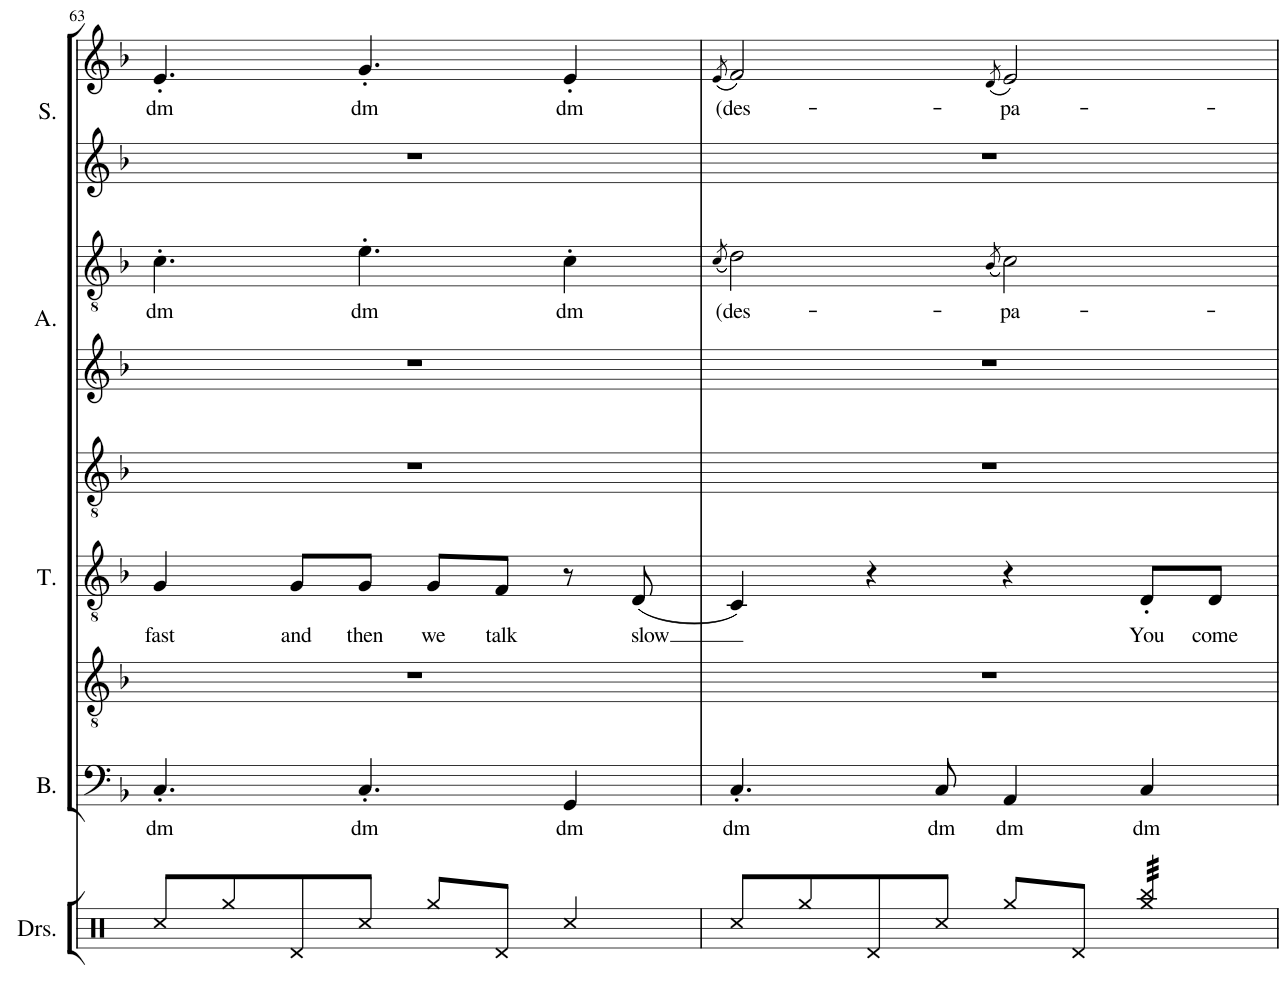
**kern	**text	**kern	**text	**kern	**text	**kern	**text
*part4	*part4	*part3	*part3	*part2	*part2	*part1	*part1
*staff4	*staff4	*staff3	*staff3	*staff2	*staff2	*staff1	*staff1
*I"Bass (Matt Sallee)	*	*I"Tenor (Scott Hoying)	*	*I"Alto (Mitch Grassi)	*	*I"Soprano (Kirstin Maldonado)	*
*I'B.	*	*I'T.	*	*I'A.	*	*I'S.	*
!!LO:PB:g=z
*clefF4	*	*clefGv2	*	*clefGv2	*	*clefG2	*
*k[b-]	*	*k[b-]	*	*k[b-]	*	*k[b-]	*
*M4/4	*	*M4/4	*	*M4/4	*	*M4/4	*
=63	=63	=63	=63	=63	=63	=63	=63
!	!LO:LY:b	!	!LO:LY:b	!	!LO:LY:b	!	!LO:LY:b
4.C'/	dm	4G/	fast	4.c'\	dm	4.e'/	dm
!	!	!	!LO:LY:b	!	!	!	!
.	.	8G/L	and	.	.	.	.
!	!LO:LY:b	!	!LO:LY:b	!	!LO:LY:b	!	!LO:LY:b
4.C'/	dm	8G/J	then	4.e'\	dm	4.g'/	dm
!	!	!	!LO:LY:b	!	!	!	!
.	.	8G/L	we	.	.	.	.
!	!	!	!LO:LY:b	!	!	!	!
.	.	8F/J	talk	.	.	.	.
!	!LO:LY:b	!	!	!	!LO:LY:b	!	!LO:LY:b
4GG/	dm	8r	.	4c'\	dm	4e'/	dm
!	!	!	!LO:LY:b	!	!	!	!
.	.	8D/	slow	.	.	.	.
=64	=64	=64	=64	=64	=64	=64	=64
.	.	.	.	(8qc/	.	(8qe/	.
!	!LO:LY:b	!	!	!	!LO:LY:b	!	!LO:LY:b
4.C'/	dm	4C/	.	2d\)	(des-	2f/)	(des-
.	.	4r	.	.	.	.	.
!	!LO:LY:b	!	!	!	!	!	!
8C/	dm	.	.	.	.	.	.
.	.	.	.	(8qB-/	.	(8qd/	.
!	!LO:LY:b	!	!	!	!LO:LY:b	!	!LO:LY:b
4AA/	dm	4r	.	2c\)	-pa-	2e/)	-pa-
!	!LO:LY:b	!	!LO:LY:b	!	!	!	!
4C/	dm	8D'/L	You	.	.	.	.
!	!	!	!LO:LY:b	!	!	!	!
.	.	8D/J	come	.	.	.	.
=	=	=	=	=	=	=	=
*-	*-	*-	*-	*-	*-	*-	*-
